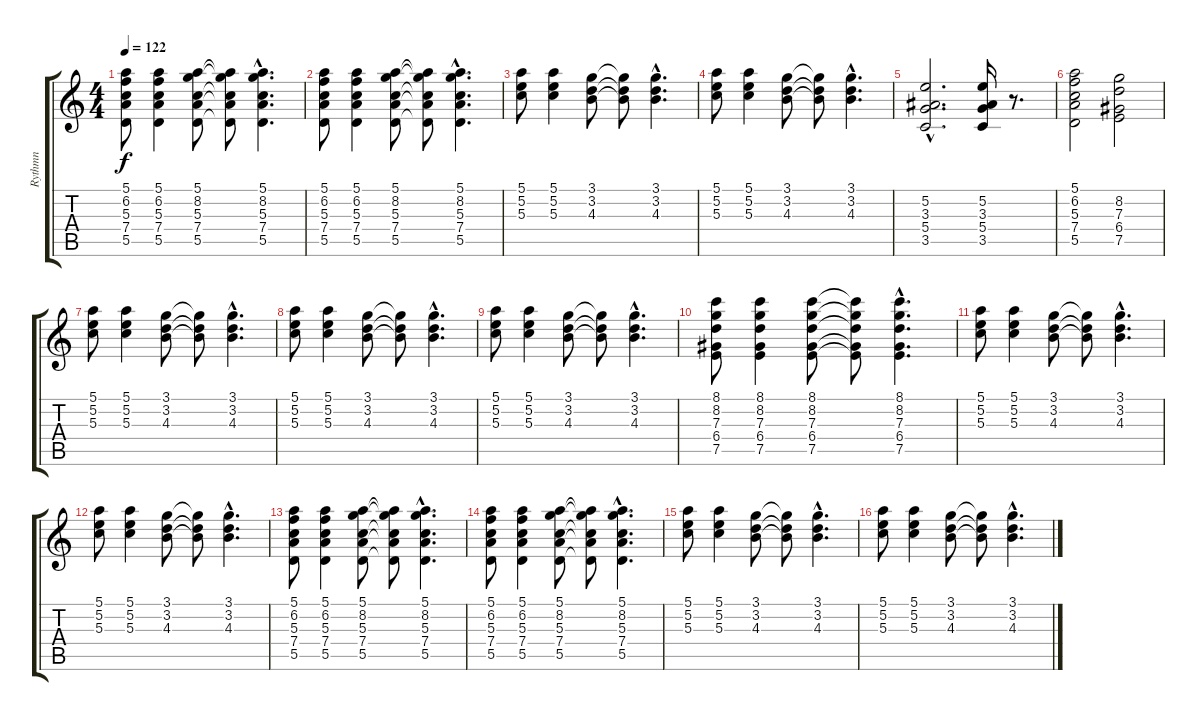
\track ("Rythmn" "Rythmn") {instrument electricguitarjazz}
\staff {score tabs}
\tuning (E4 B3 G3 D3 A2 E2) {hide}
\ts (4 4)
\tempo 122
\clef g2
\ks c
(5.1 6.2 5.3 7.4 5.5).8{dy f} (5.1 6.2 5.3 7.4 5.5).4 (5.1 8.2 5.3 7.4 5.5).8 (5.1{t} 8.2{t} 5.3{t} 7.4{t} 5.5{t}).8 (5.1{hac} 8.2{hac} 5.3{hac} 7.4{hac} 5.5{hac}).4{d} |
(5.1 6.2 5.3 7.4 5.5).8 (5.1 6.2 5.3 7.4 5.5).4 (5.1 8.2 5.3 7.4 5.5).8 (5.1{t} 8.2{t} 5.3{t} 7.4{t} 5.5{t}).8 (5.1{hac} 8.2{hac} 5.3{hac} 7.4{hac} 5.5{hac}).4{d} |
(5.1 5.2 5.3).8 (5.1 5.2 5.3).4 (3.1 3.2 4.3).8 (3.1{t} 3.2{t} 4.3{t}).8 (3.1{hac} 3.2{hac} 4.3{hac}).4{d} |
(5.1 5.2 5.3).8 (5.1 5.2 5.3).4 (3.1 3.2 4.3).8 (3.1{t} 3.2{t} 4.3{t}).8 (3.1{hac} 3.2{hac} 4.3{hac}).4{d} |
(5.2{hac} 3.3{hac} 5.4{hac} 3.5{hac}).2{d} (5.2 3.3 5.4 3.5).16 r.8{d} |
(5.1 6.2 5.3 7.4 5.5).2 (8.2 7.3 6.4 7.5).2 |
(5.1 5.2 5.3).8 (5.1 5.2 5.3).4 (3.1 3.2 4.3).8 (3.1{t} 3.2{t} 4.3{t}).8 (3.1{hac} 3.2{hac} 4.3{hac}).4{d} |
(5.1 5.2 5.3).8 (5.1 5.2 5.3).4 (3.1 3.2 4.3).8 (3.1{t} 3.2{t} 4.3{t}).8 (3.1{hac} 3.2{hac} 4.3{hac}).4{d} |
(5.1 5.2 5.3).8 (5.1 5.2 5.3).4 (3.1 3.2 4.3).8 (3.1{t} 3.2{t} 4.3{t}).8 (3.1{hac} 3.2{hac} 4.3{hac}).4{d} |
(8.1 8.2 7.3 6.4 7.5).8 (8.1 8.2 7.3 6.4 7.5).4 (8.1 8.2 7.3 6.4 7.5).8 (8.1{t} 8.2{t} 7.3{t} 6.4{t} 7.5{t}).8 (8.1{hac} 8.2{hac} 7.3{hac} 6.4{hac} 7.5{hac}).4{d} |
(5.1 5.2 5.3).8 (5.1 5.2 5.3).4 (3.1 3.2 4.3).8 (3.1{t} 3.2{t} 4.3{t}).8 (3.1{hac} 3.2{hac} 4.3{hac}).4{d} |
(5.1 5.2 5.3).8 (5.1 5.2 5.3).4 (3.1 3.2 4.3).8 (3.1{t} 3.2{t} 4.3{t}).8 (3.1{hac} 3.2{hac} 4.3{hac}).4{d} |
(5.1 6.2 5.3 7.4 5.5).8 (5.1 6.2 5.3 7.4 5.5).4 (5.1 8.2 5.3 7.4 5.5).8 (5.1{t} 8.2{t} 5.3{t} 7.4{t} 5.5{t}).8 (5.1{hac} 8.2{hac} 5.3{hac} 7.4{hac} 5.5{hac}).4{d} |
(5.1 6.2 5.3 7.4 5.5).8 (5.1 6.2 5.3 7.4 5.5).4 (5.1 8.2 5.3 7.4 5.5).8 (5.1{t} 8.2{t} 5.3{t} 7.4{t} 5.5{t}).8 (5.1{hac} 8.2{hac} 5.3{hac} 7.4{hac} 5.5{hac}).4{d} |
(5.1 5.2 5.3).8 (5.1 5.2 5.3).4 (3.1 3.2 4.3).8 (3.1{t} 3.2{t} 4.3{t}).8 (3.1{hac} 3.2{hac} 4.3{hac}).4{d} |
(5.1 5.2 5.3).8 (5.1 5.2 5.3).4 (3.1 3.2 4.3).8 (3.1{t} 3.2{t} 4.3{t}).8 (3.1{hac} 3.2{hac} 4.3{hac}).4{d}
